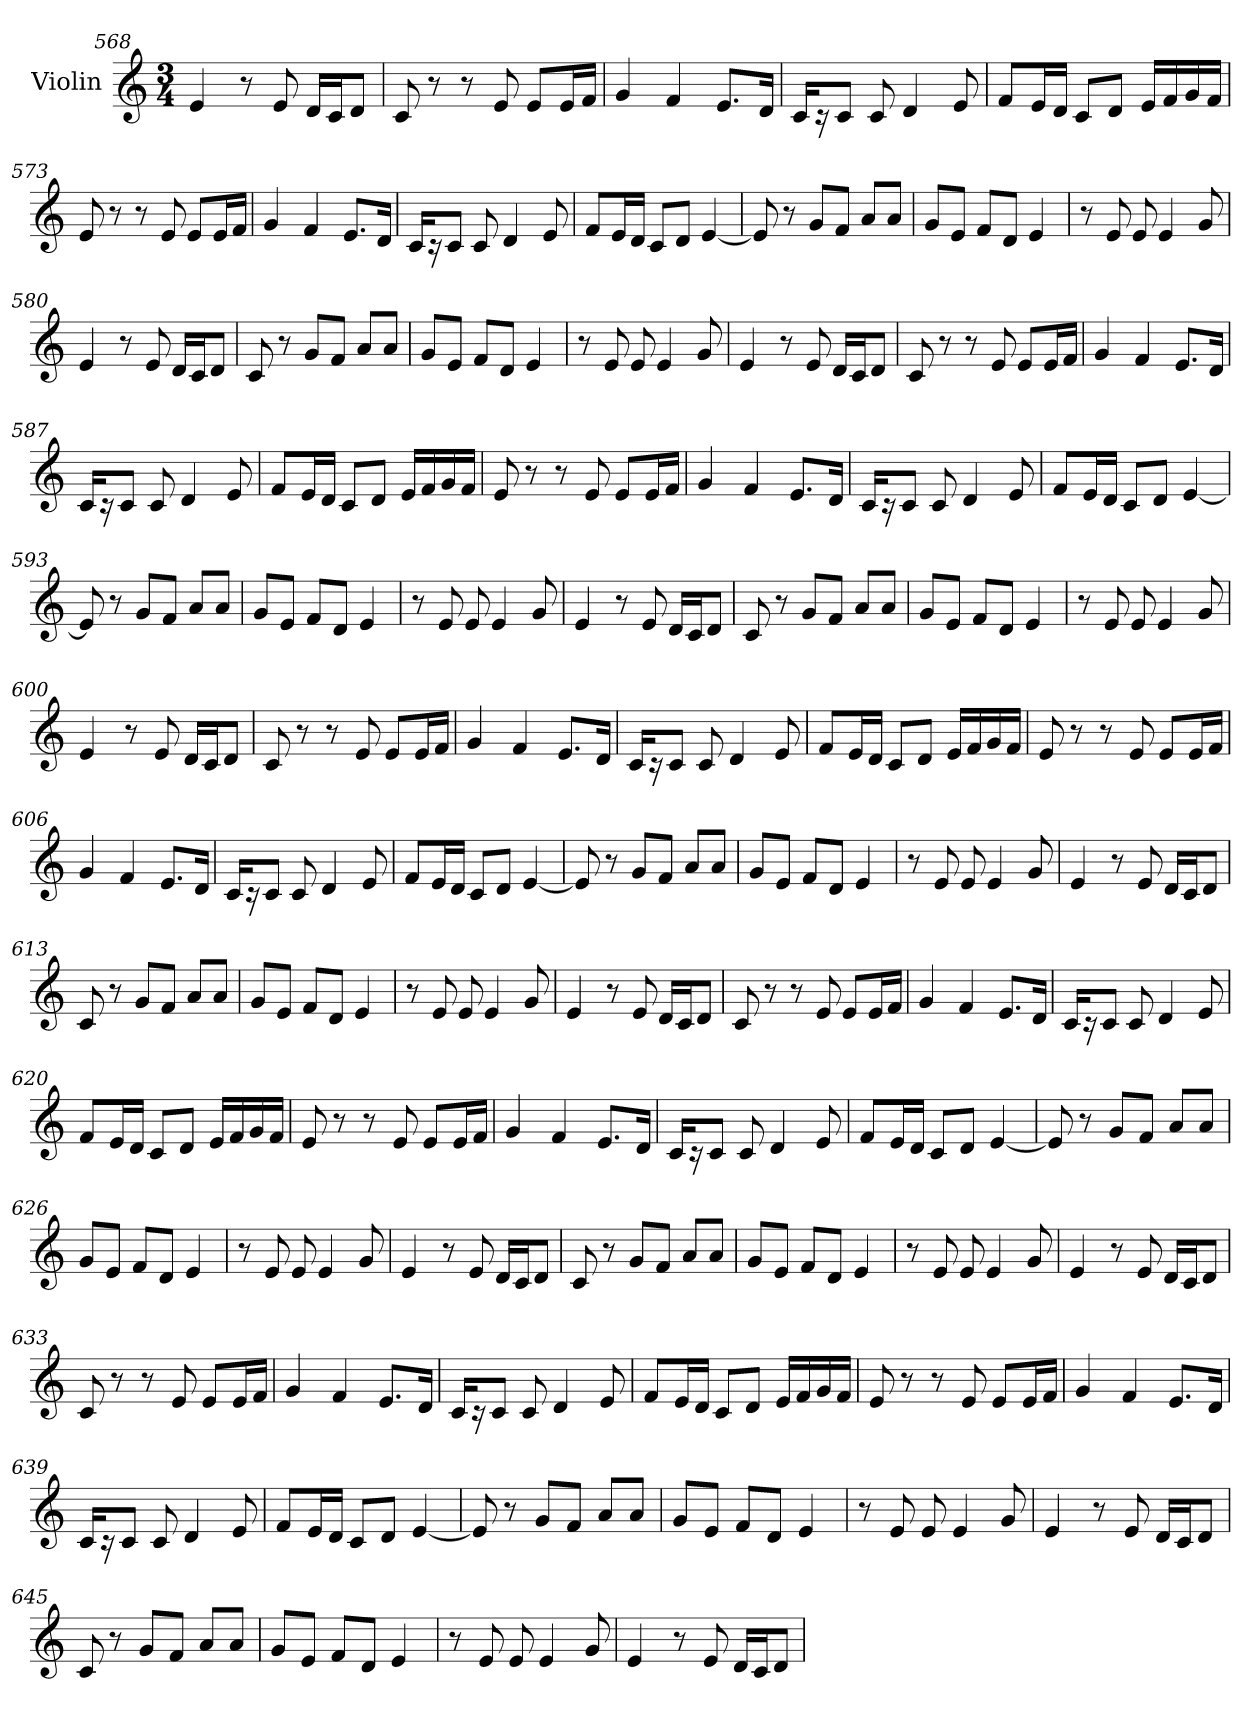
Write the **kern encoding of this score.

**kern
*part1
*staff1
*I"Violin
*clefG2
*k[]
*M3/4
=568
4e/
8r
8e/
16d/LL
16c/J
8d/J
!!LO:PB:g=z
=569
8c/
8r
8r
8e/
8e/L
16e/L
16f/JJ
=570
4g/
4f/
8.e/L
16d/Jk
=571
16c/KL
16r
8c/J
8c/
4d/
8e/
=572
8f/L
16e/L
16d/JJ
8c/L
8d/J
16e/LL
16f/
16g/
16f/JJ
=573
8e/
8r
8r
8e/
8e/L
16e/L
16f/JJ
=574
4g/
4f/
8.e/L
16d/Jk
!!LO:LB:g=z
=575
16c/KL
16r
8c/J
8c/
4d/
8e/
=576
8f/L
16e/L
16d/JJ
8c/L
8d/J
[4e/
=577
8e/]
8r
8g/L
8f/J
8a/L
8a/J
=578
8g/L
8e/J
8f/L
8d/J
4e/
=579
8r
8e/
8e/
4e/
8g/
=580
4e/
8r
8e/
16d/LL
16c/J
8d/J
!!LO:LB:g=z
=581
8c/
8r
8g/L
8f/J
8a/L
8a/J
=582
8g/L
8e/J
8f/L
8d/J
4e/
=583
8r
8e/
8e/
4e/
8g/
=584
4e/
8r
8e/
16d/LL
16c/J
8d/J
=585
8c/
8r
8r
8e/
8e/L
16e/L
16f/JJ
=586
4g/
4f/
8.e/L
16d/Jk
!!LO:LB:g=z
=587
16c/KL
16r
8c/J
8c/
4d/
8e/
=588
8f/L
16e/L
16d/JJ
8c/L
8d/J
16e/LL
16f/
16g/
16f/JJ
=589
8e/
8r
8r
8e/
8e/L
16e/L
16f/JJ
=590
4g/
4f/
8.e/L
16d/Jk
=591
16c/KL
16r
8c/J
8c/
4d/
8e/
=592
8f/L
16e/L
16d/JJ
8c/L
8d/J
[4e/
!!LO:LB:g=z
=593
8e/]
8r
8g/L
8f/J
8a/L
8a/J
=594
8g/L
8e/J
8f/L
8d/J
4e/
=595
8r
8e/
8e/
4e/
8g/
=596
4e/
8r
8e/
16d/LL
16c/J
8d/J
=597
8c/
8r
8g/L
8f/J
8a/L
8a/J
=598
8g/L
8e/J
8f/L
8d/J
4e/
!!LO:LB:g=z
=599
8r
8e/
8e/
4e/
8g/
=600
4e/
8r
8e/
16d/LL
16c/J
8d/J
=601
8c/
8r
8r
8e/
8e/L
16e/L
16f/JJ
=602
4g/
4f/
8.e/L
16d/Jk
=603
16c/KL
16r
8c/J
8c/
4d/
8e/
=604
8f/L
16e/L
16d/JJ
8c/L
8d/J
16e/LL
16f/
16g/
16f/JJ
!!LO:LB:g=z
=605
8e/
8r
8r
8e/
8e/L
16e/L
16f/JJ
=606
4g/
4f/
8.e/L
16d/Jk
=607
16c/KL
16r
8c/J
8c/
4d/
8e/
=608
8f/L
16e/L
16d/JJ
8c/L
8d/J
[4e/
=609
8e/]
8r
8g/L
8f/J
8a/L
8a/J
=610
8g/L
8e/J
8f/L
8d/J
4e/
!!LO:LB:g=z
=611
8r
8e/
8e/
4e/
8g/
=612
4e/
8r
8e/
16d/LL
16c/J
8d/J
=613
8c/
8r
8g/L
8f/J
8a/L
8a/J
=614
8g/L
8e/J
8f/L
8d/J
4e/
=615
8r
8e/
8e/
4e/
8g/
=616
4e/
8r
8e/
16d/LL
16c/J
8d/J
!!LO:PB:g=z
=617
8c/
8r
8r
8e/
8e/L
16e/L
16f/JJ
=618
4g/
4f/
8.e/L
16d/Jk
=619
16c/KL
16r
8c/J
8c/
4d/
8e/
=620
8f/L
16e/L
16d/JJ
8c/L
8d/J
16e/LL
16f/
16g/
16f/JJ
=621
8e/
8r
8r
8e/
8e/L
16e/L
16f/JJ
=622
4g/
4f/
8.e/L
16d/Jk
!!LO:LB:g=z
=623
16c/KL
16r
8c/J
8c/
4d/
8e/
=624
8f/L
16e/L
16d/JJ
8c/L
8d/J
[4e/
=625
8e/]
8r
8g/L
8f/J
8a/L
8a/J
=626
8g/L
8e/J
8f/L
8d/J
4e/
=627
8r
8e/
8e/
4e/
8g/
=628
4e/
8r
8e/
16d/LL
16c/J
8d/J
!!LO:LB:g=z
=629
8c/
8r
8g/L
8f/J
8a/L
8a/J
=630
8g/L
8e/J
8f/L
8d/J
4e/
=631
8r
8e/
8e/
4e/
8g/
=632
4e/
8r
8e/
16d/LL
16c/J
8d/J
=633
8c/
8r
8r
8e/
8e/L
16e/L
16f/JJ
=634
4g/
4f/
8.e/L
16d/Jk
!!LO:LB:g=z
=635
16c/KL
16r
8c/J
8c/
4d/
8e/
=636
8f/L
16e/L
16d/JJ
8c/L
8d/J
16e/LL
16f/
16g/
16f/JJ
=637
8e/
8r
8r
8e/
8e/L
16e/L
16f/JJ
=638
4g/
4f/
8.e/L
16d/Jk
=639
16c/KL
16r
8c/J
8c/
4d/
8e/
=640
8f/L
16e/L
16d/JJ
8c/L
8d/J
[4e/
!!LO:LB:g=z
=641
8e/]
8r
8g/L
8f/J
8a/L
8a/J
=642
8g/L
8e/J
8f/L
8d/J
4e/
=643
8r
8e/
8e/
4e/
8g/
=644
4e/
8r
8e/
16d/LL
16c/J
8d/J
=645
8c/
8r
8g/L
8f/J
8a/L
8a/J
=646
8g/L
8e/J
8f/L
8d/J
4e/
!!LO:LB:g=z
=647
8r
8e/
8e/
4e/
8g/
=648
4e/
8r
8e/
16d/LL
16c/J
8d/J
=
*-
